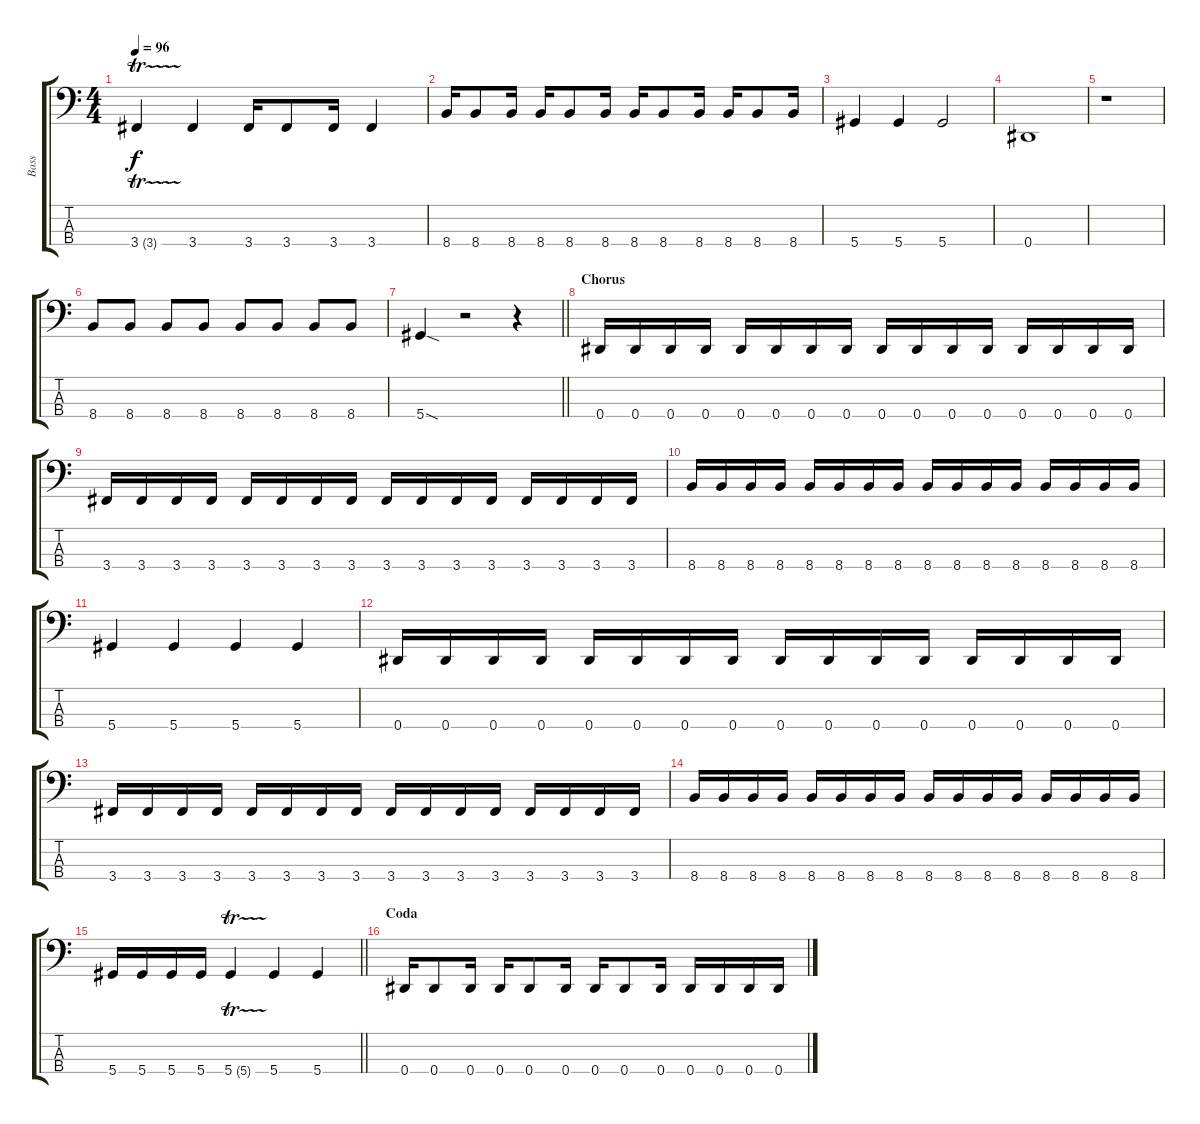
\track ("Bass" "Bass") {instrument electricbasspick}
\staff {score tabs}
\tuning (Ab2 Eb2 Bb1 Eb1) {hide}
\ts (4 4)
\tempo 96
\clef f4
\ks c
3.4{tr (3 32)}.4{dy f} 3.4.4 3.4.16 3.4.8 3.4.16 3.4.4 |
8.4.16 8.4.8 8.4.16 8.4.16 8.4.8 8.4.16 8.4.16 8.4.8 8.4.16 8.4.16 8.4.8 8.4.16 |
5.4.4 5.4.4 5.4.2 |
0.4.1 |
r.1 |
8.4.8 8.4.8 8.4.8 8.4.8 8.4.8 8.4.8 8.4.8 8.4.8 |
\barLineRight lightlight
5.4{sod}.4 r.2 r.4 |
\section ("" "Chorus")
0.4.16 0.4.16 0.4.16 0.4.16 0.4.16 0.4.16 0.4.16 0.4.16 0.4.16 0.4.16 0.4.16 0.4.16 0.4.16 0.4.16 0.4.16 0.4.16 |
3.4.16 3.4.16 3.4.16 3.4.16 3.4.16 3.4.16 3.4.16 3.4.16 3.4.16 3.4.16 3.4.16 3.4.16 3.4.16 3.4.16 3.4.16 3.4.16 |
8.4.16 8.4.16 8.4.16 8.4.16 8.4.16 8.4.16 8.4.16 8.4.16 8.4.16 8.4.16 8.4.16 8.4.16 8.4.16 8.4.16 8.4.16 8.4.16 |
5.4.4 5.4.4 5.4.4 5.4.4 |
0.4.16 0.4.16 0.4.16 0.4.16 0.4.16 0.4.16 0.4.16 0.4.16 0.4.16 0.4.16 0.4.16 0.4.16 0.4.16 0.4.16 0.4.16 0.4.16 |
3.4.16 3.4.16 3.4.16 3.4.16 3.4.16 3.4.16 3.4.16 3.4.16 3.4.16 3.4.16 3.4.16 3.4.16 3.4.16 3.4.16 3.4.16 3.4.16 |
8.4.16 8.4.16 8.4.16 8.4.16 8.4.16 8.4.16 8.4.16 8.4.16 8.4.16 8.4.16 8.4.16 8.4.16 8.4.16 8.4.16 8.4.16 8.4.16 |
\barLineRight lightlight
5.4.16 5.4.16 5.4.16 5.4.16 5.4{tr (5 16)}.4 5.4.4 5.4.4 |
\section ("" "Coda")
0.4.16 0.4.8 0.4.16 0.4.16 0.4.8 0.4.16 0.4.16 0.4.8 0.4.16 0.4.16 0.4.16 0.4.16 0.4.16
